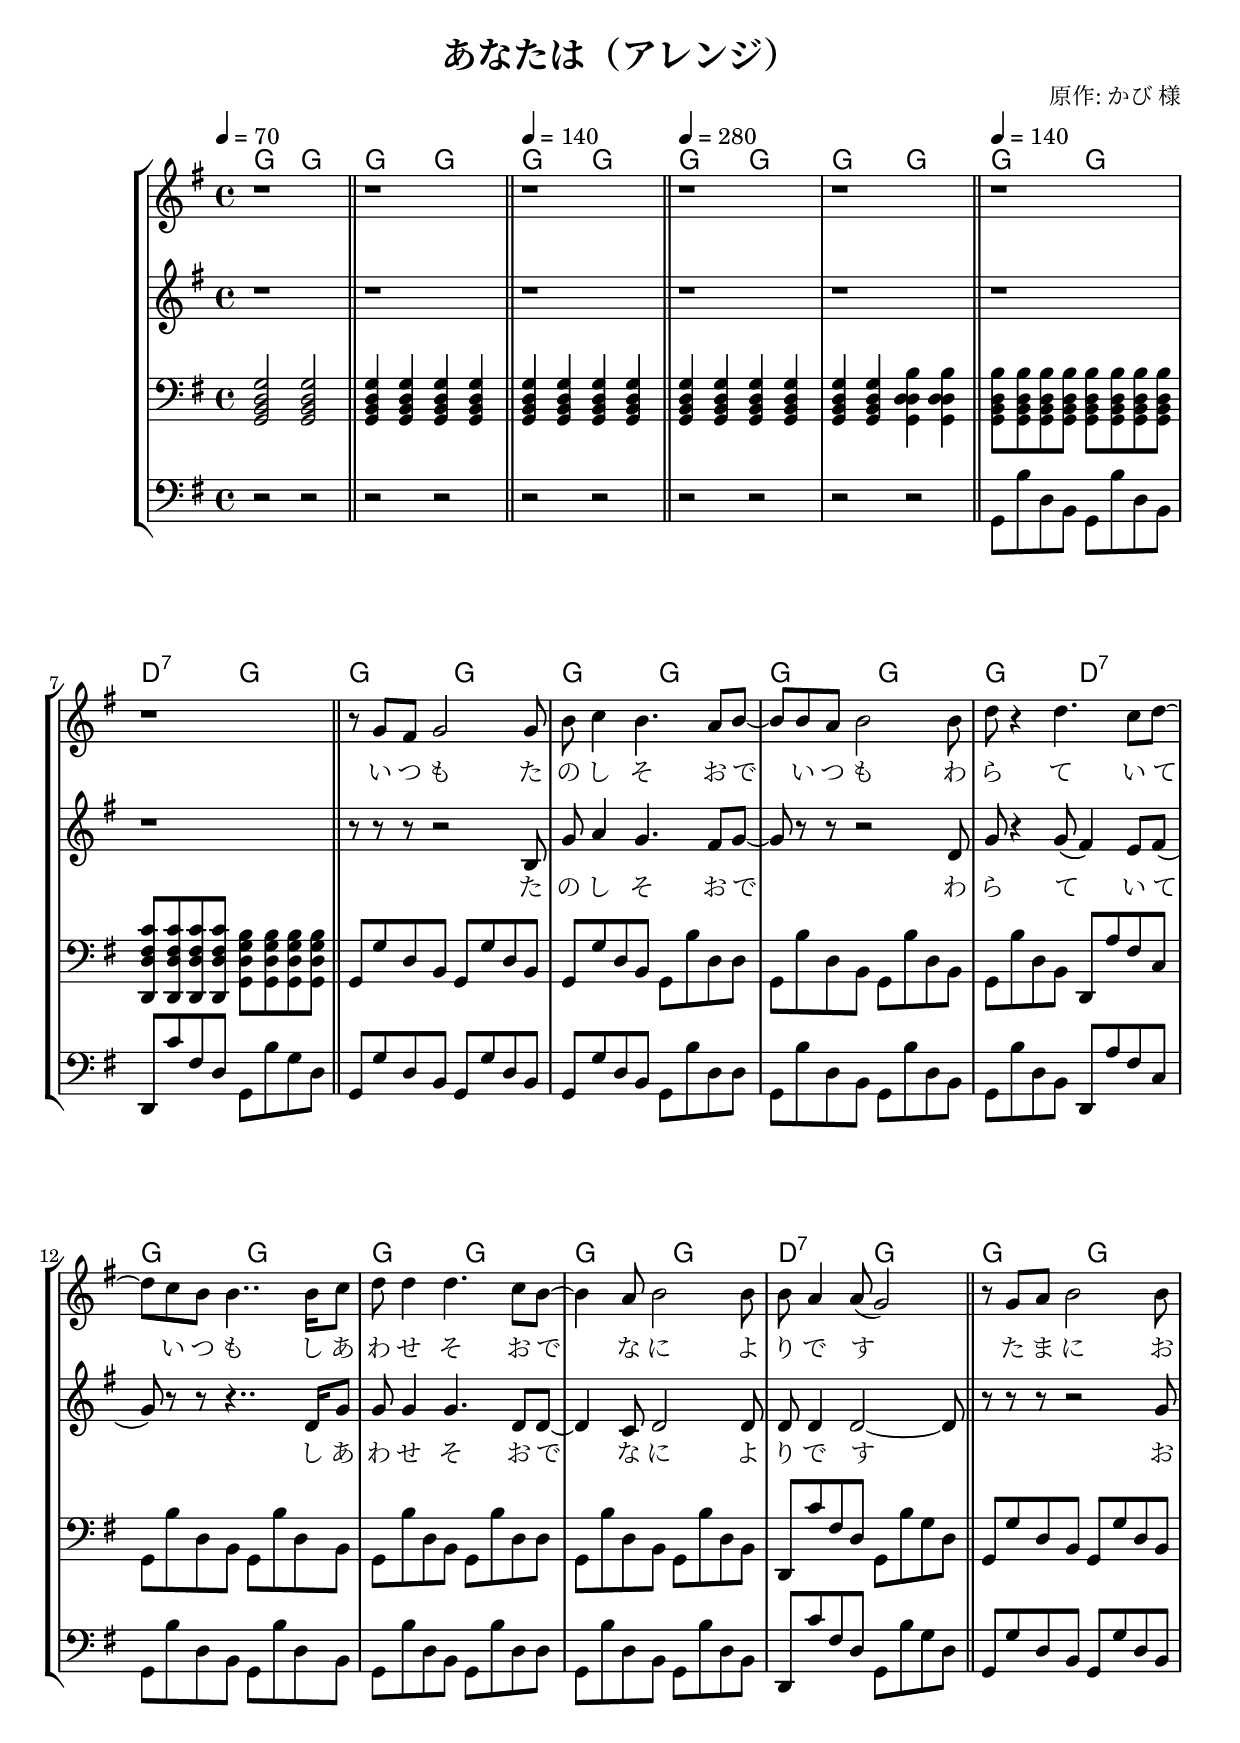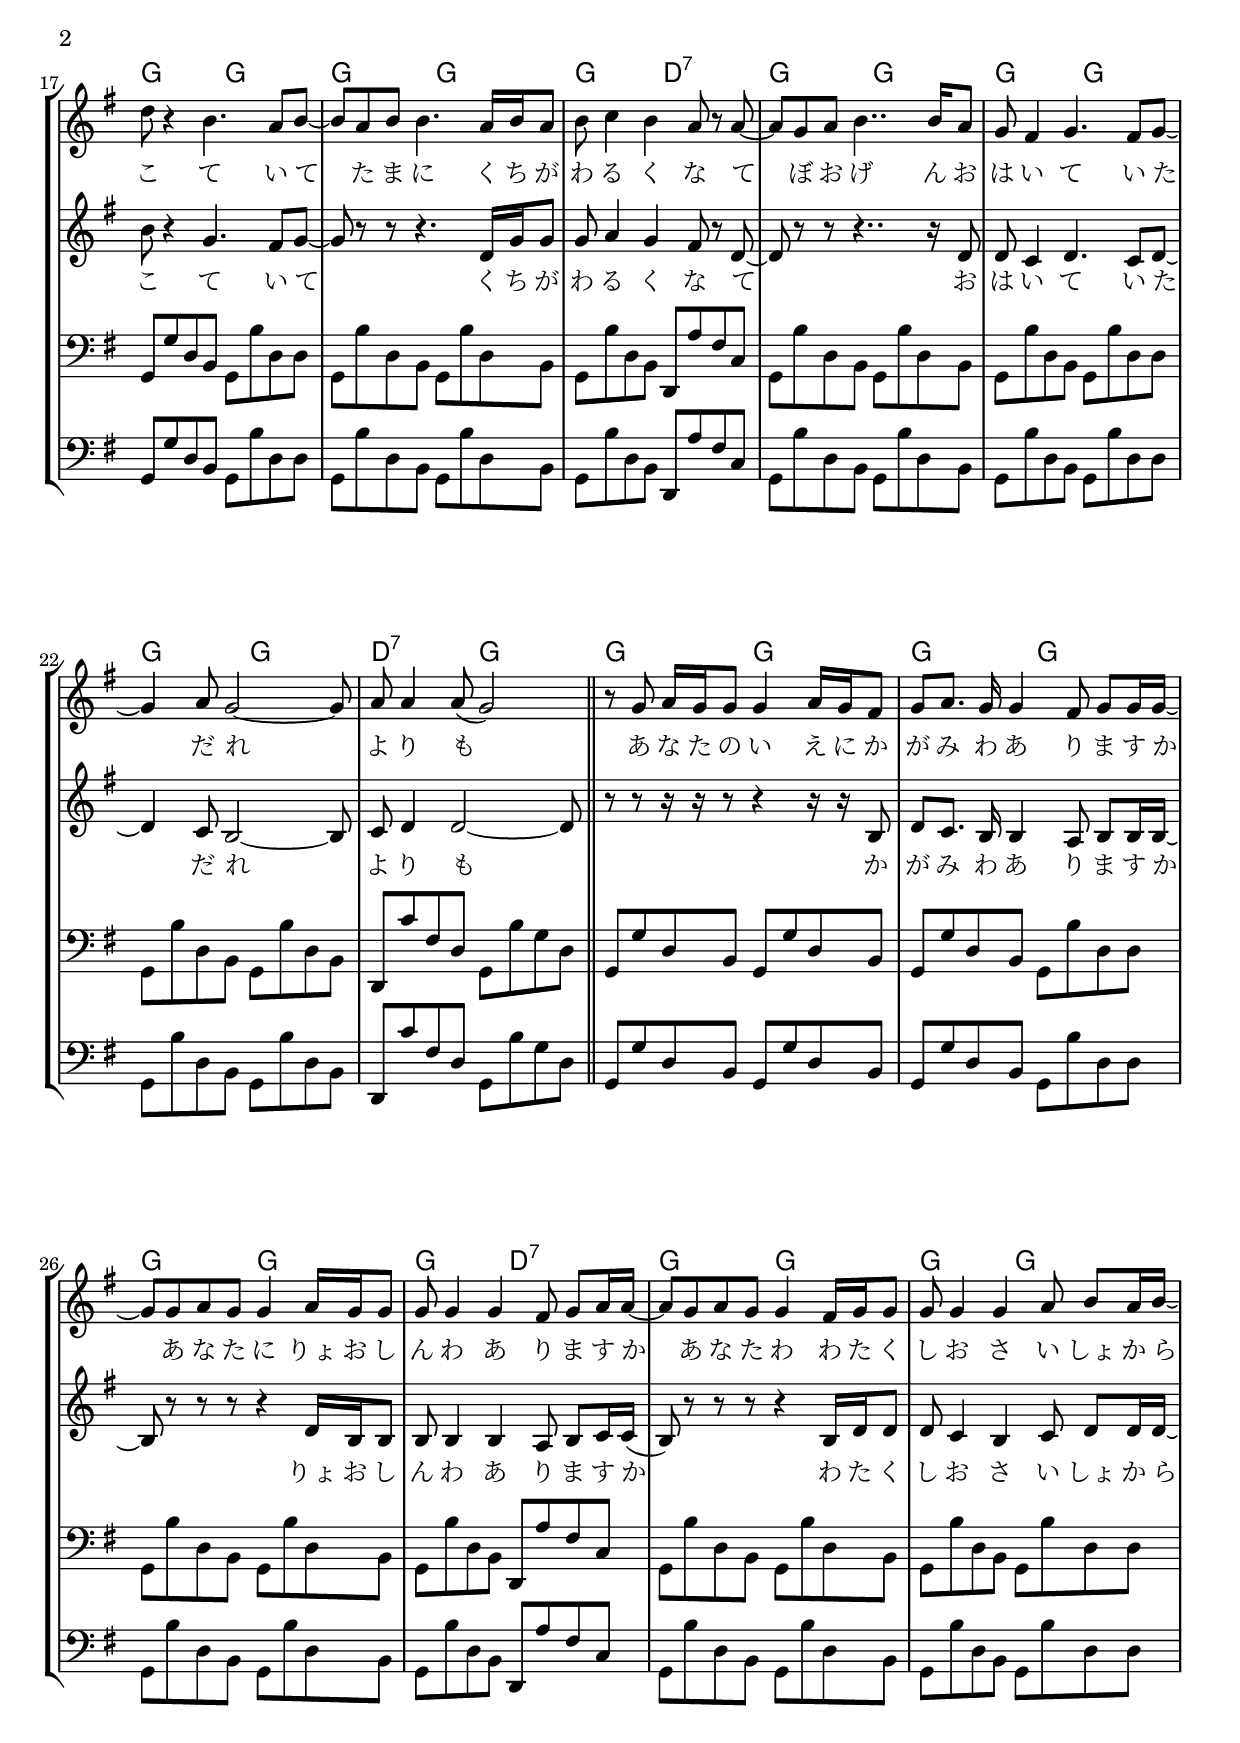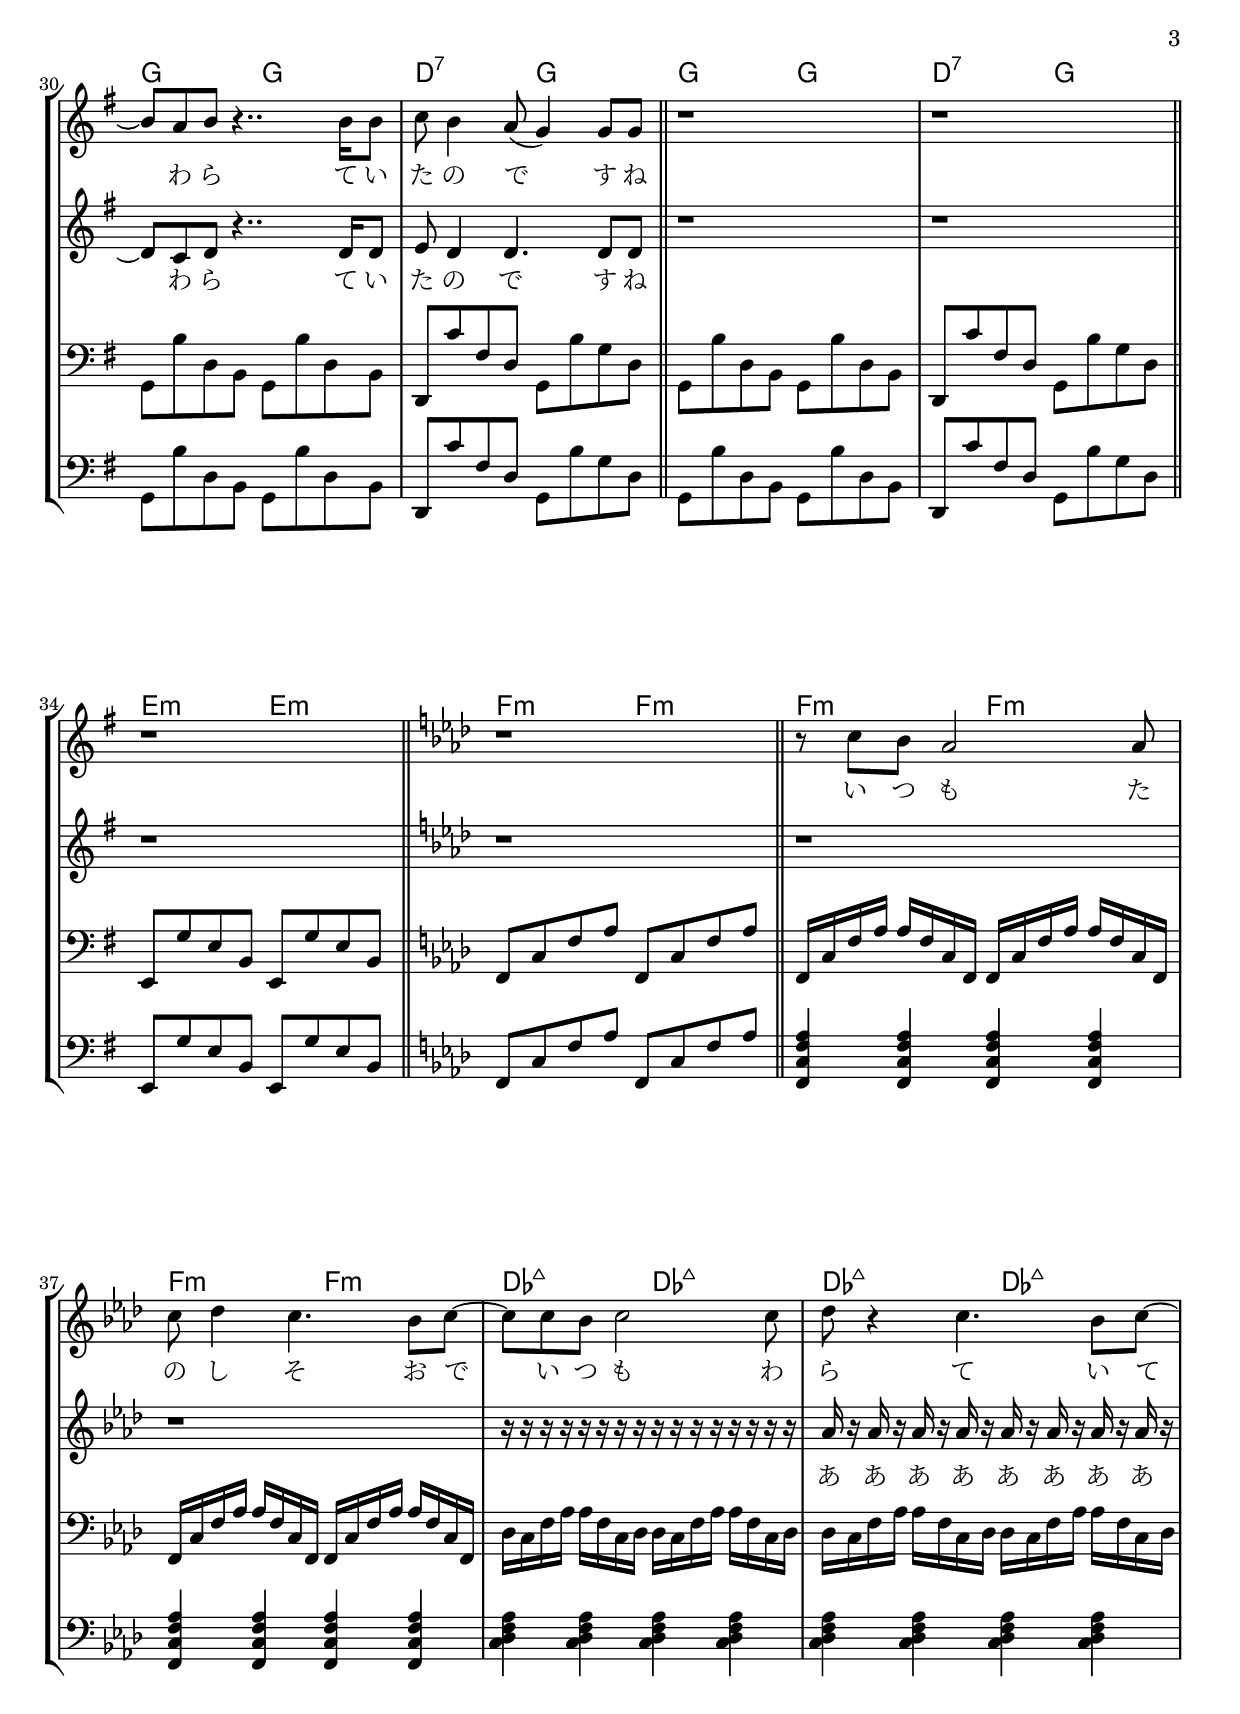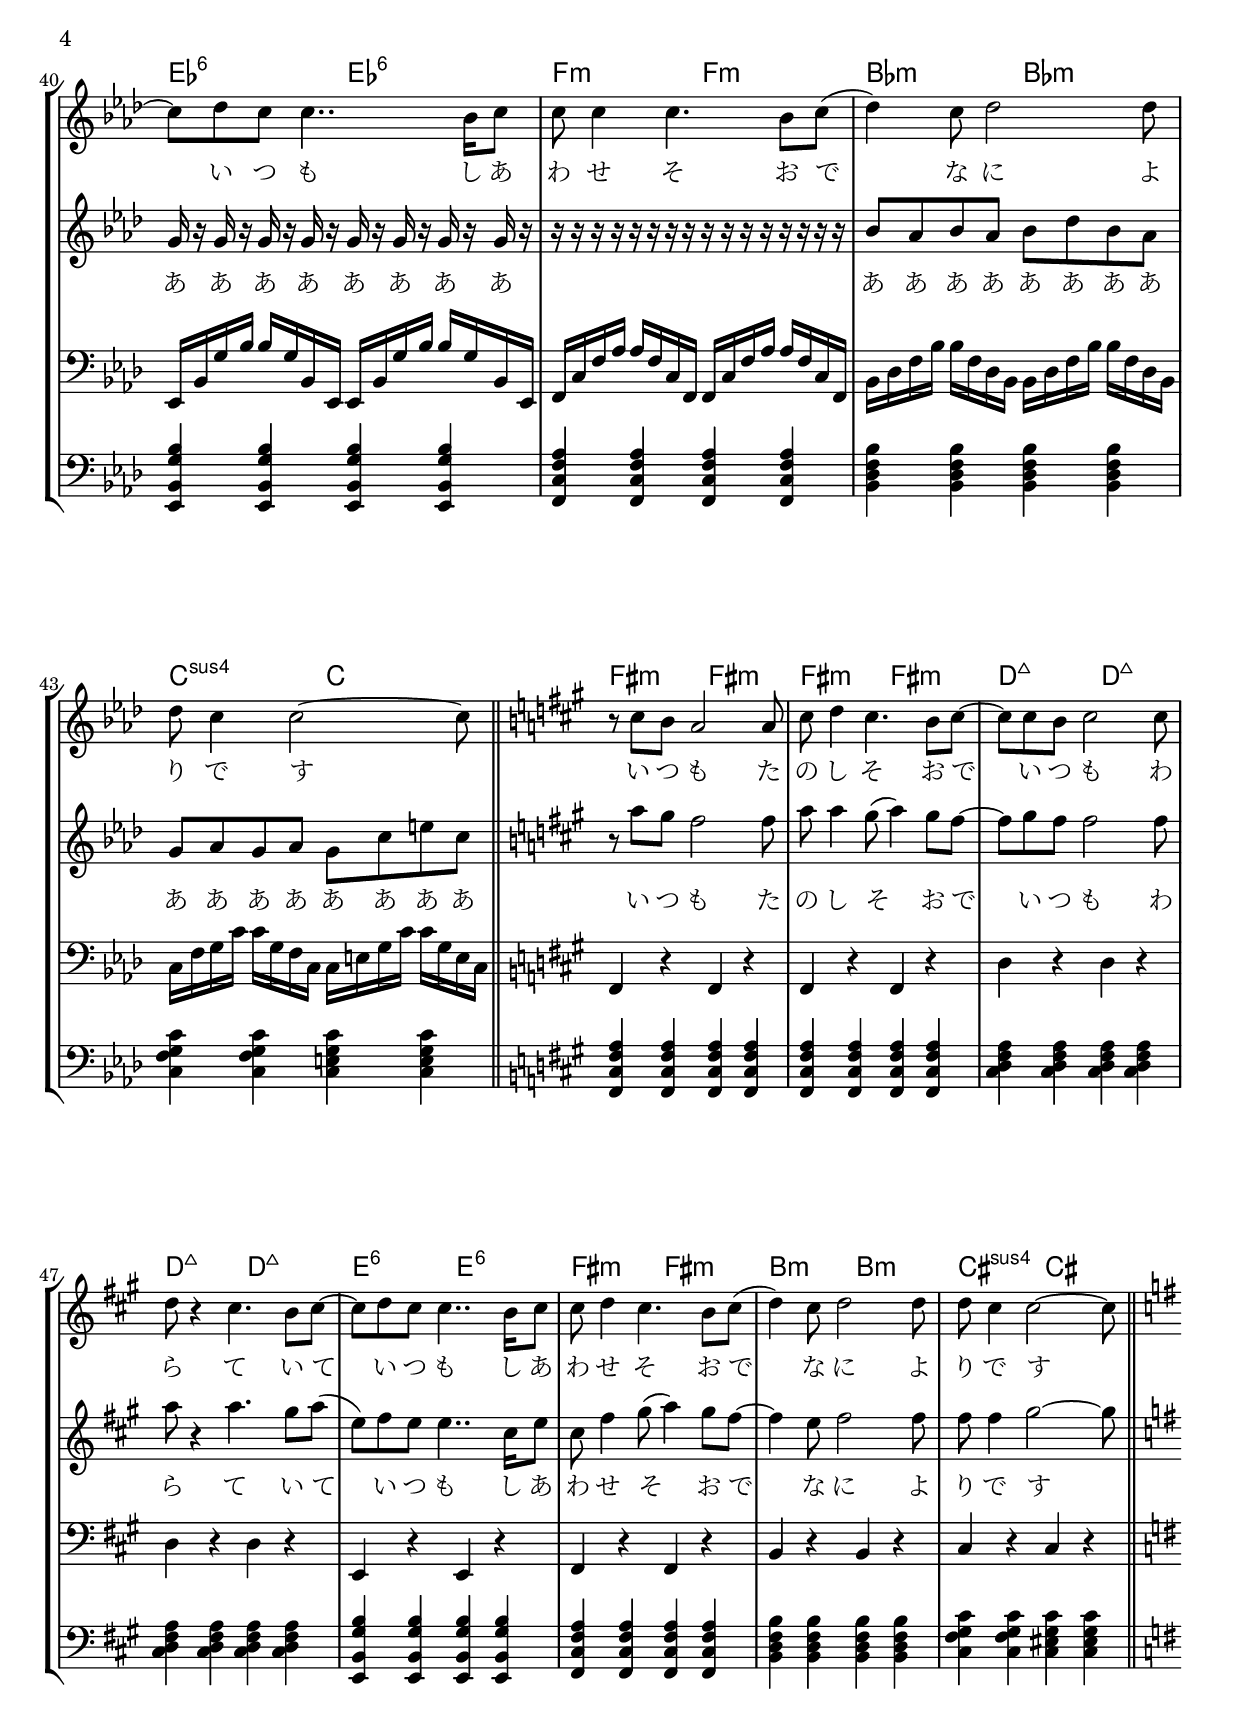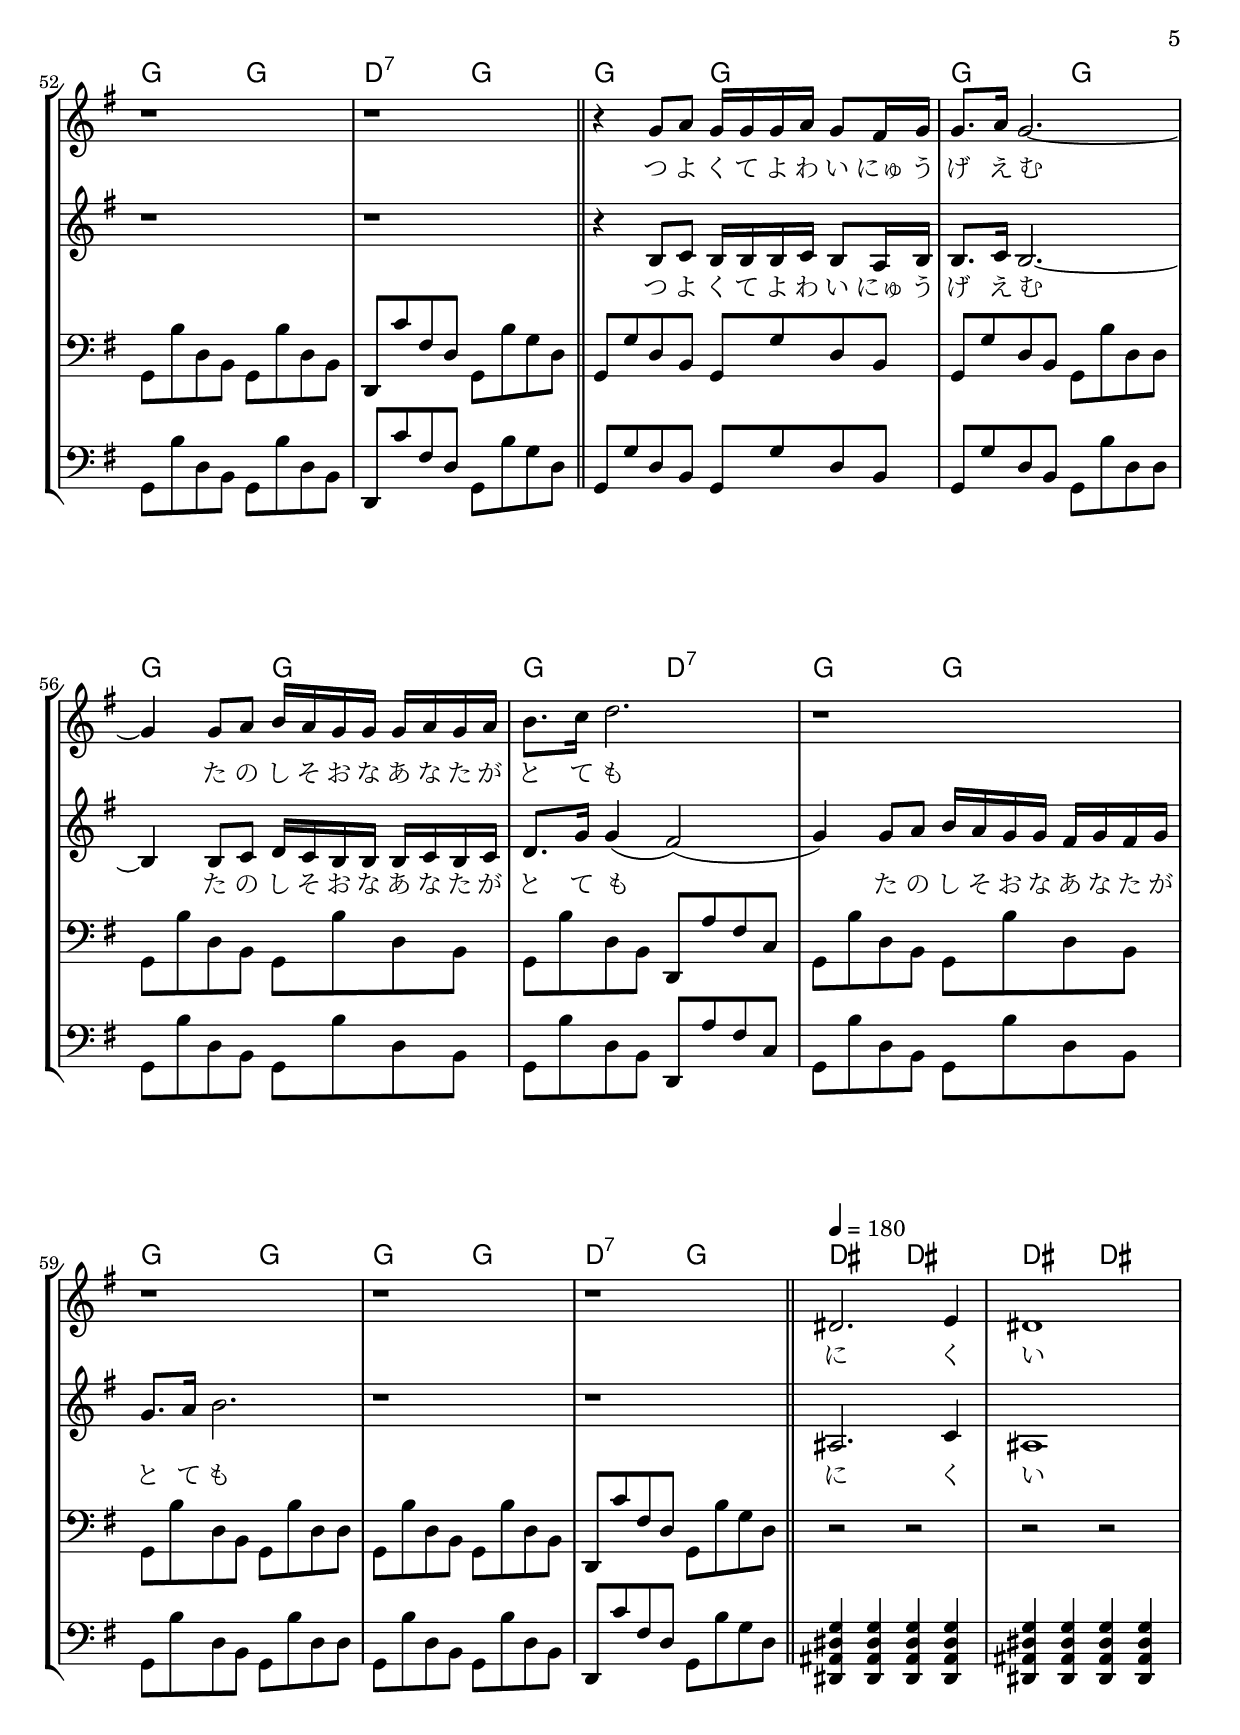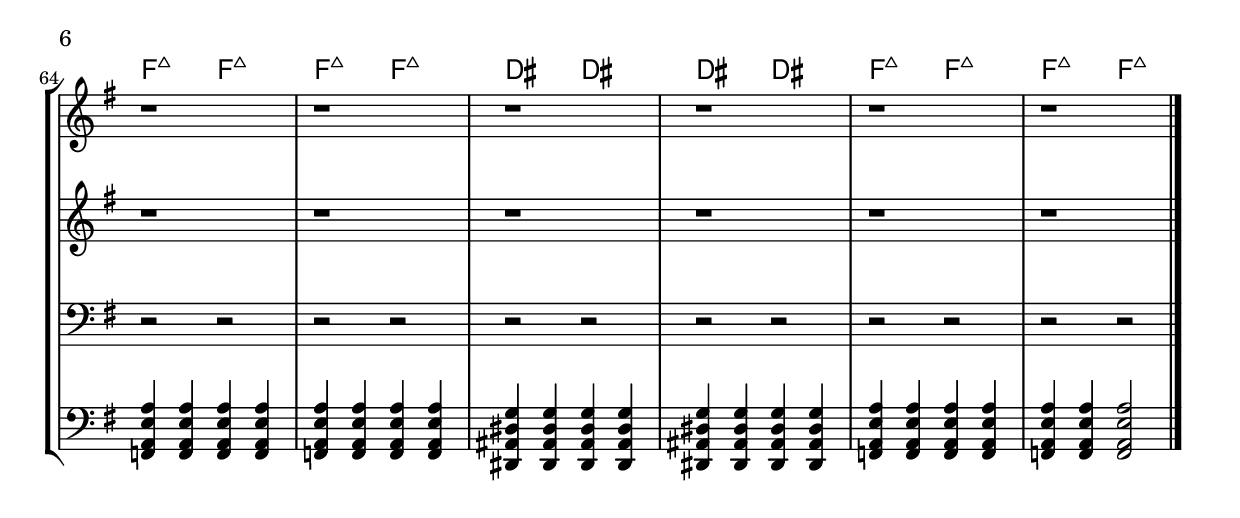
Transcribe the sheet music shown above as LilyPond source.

\version "2.12.1"

\header {
	title = \markup {あなたは（アレンジ）}
	composer = \markup \center-column {"原作: かび 様"}
}

harmony = \chordmode {
	g2 g 

	g g 

	g g 

	g g g g 

	g g d:7 g 

	g g g g g g g d:7 g g g g g g d:7 g 

	g g g g g g g d:7 g g g g g g d:7 g 

	g g g g g g g d:7 g g g g g g d:7 g 

	g g d:7 g 

	e:m e:m 

	f:m f:m 

	f:m f:m f:m f:m des:maj7 des:maj7 des:maj7 des:maj7 es:6 es:6 f:m f:m bes:m bes:m c:sus4 c 

	fis:m fis:m fis:m fis:m d:maj7 d:maj7 d:maj7 d:maj7 e:6 e:6 fis:m fis:m b:m b:m cis:sus4 cis 

	g g d:7 g 

	g g g g g g g d:7 g g g g g g d:7 g 

	dis dis dis dis f:maj7 f:maj7 f:maj7 f:maj7 dis dis dis dis f:maj7 f:maj7 f:maj7 f:maj7 
}

melody = {
	\key g \major
	\tempo 4 = 70
	r1   
	r1   
	\tempo 4 = 140
	r1   
	\tempo 4 = 280
	r1 | r1   
	\tempo 4 = 140
	r1 | r1   
	\set Staff.midiInstrument = #"mmi0.42"
	r8 g'8  fis'8  g'2  g'8 
	b'8  c''4  b'4.  a'8  b'8~ 
	b'8  b'8  a'8  b'2  b'8 
	d''8  r4  d''4.  c''8  d''8~ 
	d''8  c''8  b'8  b'4..  b'16  c''8 
	d''8  d''4  d''4.  c''8  b'8~ 
	b'4  a'8  b'2  b'8 
	b'8  a'4  a'8  (g'2)
	\set Staff.midiInstrument = #"mmi0.42"
	r8 g'8  a'8  b'2  b'8 
	d''8  r4  b'4.  a'8  b'8~ 
	b'8  a'8  b'8  b'4.  a'16  b'16  a'8 
	b'8  c''4  b'4  a'8  r8  a'8~ 
	a'8  g'8  a'8  b'4..  b'16  a'8 
	g'8  fis'4  g'4.  fis'8  g'8~ 
	g'4  a'8  g'2~g'8 
	a'8  a'4  a'8  (g'2)
	\set Staff.midiInstrument = #"mmi0.42"
	r8 g'8  a'16  g'16  g'8  g'4  a'16  g'16  fis'8 
	g'8  a'8.  g'16  g'4  fis'8  g'8  g'16  g'16~ 
	g'8  g'8  a'8  g'8  g'4  a'16  g'16  g'8 
	g'8  g'4  g'4  fis'8  g'8  a'16  a'16~ 
	a'8  g'8  a'8  g'8  g'4  fis'16  g'16  g'8 
	g'8  g'4  g'4  a'8  b'8  a'16  b'16~ 
	b'8  a'8  b'8  r4..  b'16  b'8 
	c''8  b'4  a'8  (g'4)  g'8  g'8
	r1 | r1   
	r1   
	\key as \major
	r1   
	\set Staff.midiInstrument = #"Violin"
	r8 c''8  bes'8  as'2  as'8 
	c''8  des''4  c''4.  bes'8  c''8~ 
	c''8  c''8  bes'8  c''2  c''8 
	des''8  r4  c''4.  bes'8  c''8~ 
	c''8  des''8  c''8  c''4..  bes'16  c''8 
	c''8  c''4  c''4.  bes'8  c''8 
	(des''4)  c''8  des''2  des''8 
	des''8  c''4  c''2~c''8
	\set Staff.midiInstrument = #"Soprano Sax"
		\key a \major
r8 cis''8  b'8  a'2  a'8 
	cis''8  d''4  cis''4.  b'8  cis''8~ 
	cis''8  cis''8  b'8  cis''2  cis''8 
	d''8  r4  cis''4.  b'8  cis''8~ 
	cis''8  d''8  cis''8  cis''4..  b'16  cis''8 
	cis''8  d''4  cis''4.  b'8  cis''8 
	(d''4)  cis''8  d''2  d''8 
	d''8  cis''4  cis''2~cis''8
	\key g \major
	r1 | r1   
	\set Staff.midiInstrument = #"mmi0.42"
	r4 g'8  a'8  g'16  g'16  g'16  a'16  g'8  fis'16  g'16 
	g'8.  a'16  g'2.~ 
	g'4  g'8  a'8  b'16  a'16  g'16  g'16  g'16  a'16  g'16  a'16 
	b'8.  c''16  d''2.
	r1 r1 r1 r1 	\set Staff.midiInstrument = #"fss0.6"
		\tempo 4 = 180
dis'2.  e'4 
	dis'1
	r1 r1 r1 r1 r1 r1 	\bar "|."
}

words = \lyricmode {
	
	
	
	
	
	い  つ  も  た  の  し  そ  お  で  い  つ  も  わ  ら  て  い  て  い  つ  も  し  あ  わ  せ  そ  お  で  な  に  よ  り  で  す  
	た  ま  に  お  こ  て  い  て  た  ま  に  く  ち  が  わ  る  く  な  て  ぼ  お  げ  ん  お  は  い  て  い  た  だ  れ  よ  り  も  
	あ  な  た  の  い  え  に  か  が  み  わ  あ  り  ま  す  か  あ  な  た  に  りょ  お  し  ん  わ  あ  り  ま  す  か  あ  な  た  わ  わ  た  く  し  お  さ  い  しょ  か  ら  わ  ら  て  い  た  の  で  す  ね  
	
	
	
	い  つ  も  た  の  し  そ  お  で  い  つ  も  わ  ら  て  い  て  い  つ  も  し  あ  わ  せ  そ  お  で  な  に  よ  り  で  す  
	い  つ  も  た  の  し  そ  お  で  い  つ  も  わ  ら  て  い  て  い  つ  も  し  あ  わ  せ  そ  お  で  な  に  よ  り  で  す  
	
	つ  よ  く  て  よ  わ  い  にゅ  う  げ  え  む  た  の  し  そ  お  な  あ  な  た  が  と  て  も  
	に  く  い  
}

secondmelody = {
	\key g \major
	\tempo 4 = 70
	r1   
	r1   
	\tempo 4 = 140
	r1   
	\tempo 4 = 280
	r1 | r1   
	\tempo 4 = 140
	r1 | r1   
	\set Staff.midiInstrument = #"mmi0.42"
	r8 r8  r8  r2  b8 
	g'8  a'4  g'4.  fis'8  g'8~ 
	g'8  r8  r8  r2  d'8 
	g'8  r4  g'8  (fis'4)  e'8  fis'8 
	(g'8)  r8  r8  r4..  d'16  g'8 
	g'8  g'4  g'4.  d'8  d'8~ 
	d'4  c'8  d'2  d'8 
	d'8  d'4  d'2~d'8
	\set Staff.midiInstrument = #"mmi0.42"
	r8 r8  r8  r2  g'8 
	b'8  r4  g'4.  fis'8  g'8~ 
	g'8  r8  r8  r4.  d'16  g'16  g'8 
	g'8  a'4  g'4  fis'8  r8  d'8~ 
	d'8  r8  r8  r4..  r16  d'8 
	d'8  c'4  d'4.  c'8  d'8~ 
	d'4  c'8  b2~b8 
	c'8  d'4  d'2~d'8
	\set Staff.midiInstrument = #"mmi0.42"
	r8 r8  r16  r16  r8  r4  r16  r16  b8 
	d'8  c'8.  b16  b4  a8  b8  b16  b16~ 
	b8  r8  r8  r8  r4  d'16  b16  b8 
	b8  b4  b4  a8  b8  c'16  c'16 
	(b8)  r8  r8  r8  r4  b16  d'16  d'8 
	d'8  c'4  b4  c'8  d'8  d'16  d'16~ 
	d'8  c'8  d'8  r4..  d'16  d'8 
	e'8  d'4  d'4.  d'8  d'8
	r1 | r1   
	r1   
	\key as \major
	r1   
	\set Staff.midiInstrument = #"Electric Grand"
	r1 
	r1 
	r16  r16  r16  r16  r16  r16  r16  r16  r16  r16  r16  r16  r16  r16  r16  r16 
	as'16  r16  as'16  r16  as'16  r16  as'16  r16  as'16  r16  as'16  r16  as'16  r16  as'16  r16 
	g'16  r16  g'16  r16  g'16  r16  g'16  r16  g'16  r16  g'16  r16  g'16  r16  g'16  r16 
	r16  r16  r16  r16  r16  r16  r16  r16  r16  r16  r16  r16  r16  r16  r16  r16 
	bes'8  as'8  bes'8  as'8  bes'8  des''8  bes'8  as'8 
	g'8  as'8  g'8  as'8  g'8  c''8  e''8  c''8
	\set Staff.midiInstrument = #"Trumpet"
		\key a \major
r8 a''8  gis''8  fis''2  fis''8 
	a''8  a''4  gis''8  (a''4)  gis''8  fis''8~ 
	fis''8  gis''8  fis''8  fis''2  fis''8 
	a''8  r4  a''4.  gis''8  a''8 
	(e''8)  fis''8  e''8  e''4..  cis''16  e''8 
	cis''8  fis''4  gis''8  (a''4)  gis''8  fis''8~ 
	fis''4  e''8  fis''2  fis''8 
	fis''8  fis''4  gis''2~gis''8
	\key g \major
	r1 | r1   
	\set Staff.midiInstrument = #"mmi0.42"
	r4 b8  c'8  b16  b16  b16  c'16  b8  a16  b16 
	b8.  c'16  b2.~ 
	b4  b8  c'8  d'16  c'16  b16  b16  b16  c'16  b16  c'16 
	d'8.  g'16  g'4  (fis'2) 
	(g'4)  g'8  a'8  b'16  a'16  g'16  g'16  fis'16  g'16  fis'16  g'16 
	g'8.  a'16  b'2.
	r1 r1 	\set Staff.midiInstrument = #"fss0.6"
		\tempo 4 = 180
ais2.  c'4 
	ais1
	r1 r1 r1 r1 r1 r1 	\bar "|."
}

secondwords = \lyricmode {
	
	
	
	
	
	た  の  し  そ  お  で  わ  ら  て  い  て  し  あ  わ  せ  そ  お  で  な  に  よ  り  で  す  
	お  こ  て  い  て  く  ち  が  わ  る  く  な  て  お  は  い  て  い  た  だ  れ  よ  り  も  
	か  が  み  わ  あ  り  ま  す  か  りょ  お  し  ん  わ  あ  り  ま  す  か  わ  た  く  し  お  さ  い  しょ  か  ら  わ  ら  て  い  た  の  で  す  ね  
	
	
	
	あ  あ  あ  あ  あ  あ  あ  あ  あ  あ  あ  あ  あ  あ  あ  あ  あ  あ  あ  あ  あ  あ  あ  あ  あ  あ  あ  あ  あ  あ  あ  あ  
	い  つ  も  た  の  し  そ  お  で  い  つ  も  わ  ら  て  い  て  い  つ  も  し  あ  わ  せ  そ  お  で  な  に  よ  り  で  す  
	
	つ  よ  く  て  よ  わ  い  にゅ  う  げ  え  む  た  の  し  そ  お  な  あ  な  た  が  と  て  も  た  の  し  そ  お  な  あ  な  た  が  と  て  も  
	に  く  い  
}

tempochange = {
	\tempo 4 = 70
	r1 \bar "||"
	\tempo 4 = 70
	r1 \bar "||"
	\tempo 4 = 140
	r1 \bar "||"
	\tempo 4 = 280
	r1 | r1 \bar "||"
	\tempo 4 = 140
	r1 | r1 \bar "||"
	\tempo 4 = 140
	r1 | r1 | r1 | r1 | r1 | r1 | r1 | r1 \bar "||"
	\tempo 4 = 140
	r1 | r1 | r1 | r1 | r1 | r1 | r1 | r1 \bar "||"
	\tempo 4 = 140
	r1 | r1 | r1 | r1 | r1 | r1 | r1 | r1 \bar "||"
	\tempo 4 = 140
	r1 | r1 \bar "||"
	\tempo 4 = 140
	r1 \bar "||"
	\tempo 4 = 140
	r1 \bar "||"
	\tempo 4 = 140
	r1 | r1 | r1 | r1 | r1 | r1 | r1 | r1 \bar "||"
	\tempo 4 = 140
	r1 | r1 | r1 | r1 | r1 | r1 | r1 | r1 \bar "||"
	\tempo 4 = 140
	r1 | r1 \bar "||"
	\tempo 4 = 140
	r1 | r1 | r1 | r1 | r1 | r1 | r1 | r1 \bar "||"
	\tempo 4 = 180
	r1 | r1 | r1 | r1 | r1 | r1 | r1 | r1 \bar "|."
}

mainacc = {
	\clef bass
	\set Staff.midiInstrument = #"Bright Acoustic"
	\key g \major
	\tempo 4 = 70
	<g, b, d g>2
	<g, b, d g>2
	\bar "||"

	\set Staff.midiInstrument = #"Bright Acoustic"
	<g, b, d g>4 <g, b, d g>4
	<g, b, d g>4 <g, b, d g>4
	\bar "||"

	\set Staff.midiInstrument = #"Bright Acoustic"
	\tempo 4 = 140
	<g, b, d g>4 <g, b, d g>4
	<g, b, d g>4 <g, b, d g>4
	\bar "||"

	\set Staff.midiInstrument = #"Bright Acoustic"
	\tempo 4 = 280
	<g, b, d g>4 <g, b, d g>4
	<g, b, d g>4 <g, b, d g>4
	<g, b, d g>4 <g, b, d g>4
	<g, d d b>4 <g, d d b>4
	\bar "||"

	\set Staff.midiInstrument = #"Bright Acoustic"
	\tempo 4 = 140
	<g, b, d b>8 <g, b, d b>8 <g, b, d b>8 <g, b, d b>8
	<g, b, d b>8 <g, b, d b>8 <g, b, d b>8 <g, b, d b>8
	<d, d fis c'>8 <d, d fis c'>8 <d, d fis c'>8 <d, d fis c'>8
	<g, d g b>8 <g, d g b>8 <g, d g b>8 <g, d g b>8
	\bar "||"

	\set Staff.midiInstrument = #"Bright Acoustic"
	g,8 g d b,
	g,8 g d b,
	g,8 g d b,
	g,8 b d d
	g,8 b d b,
	g,8 b d b,
	g,8 b d b,
	d,8 a fis c
	g,8 b d b,
	g,8 b d b,
	g,8 b d b,
	g,8 b d d
	g,8 b d b,
	g,8 b d b,
	d,8 c' fis d
	g,8 b g d
	\bar "||"

	\set Staff.midiInstrument = #"Bright Acoustic"
	g,8 g d b,
	g,8 g d b,
	g,8 g d b,
	g,8 b d d
	g,8 b d b,
	g,8 b d b,
	g,8 b d b,
	d,8 a fis c
	g,8 b d b,
	g,8 b d b,
	g,8 b d b,
	g,8 b d d
	g,8 b d b,
	g,8 b d b,
	d,8 c' fis d
	g,8 b g d
	\bar "||"

	\set Staff.midiInstrument = #"Bright Acoustic"
	g,8 g d b,
	g,8 g d b,
	g,8 g d b,
	g,8 b d d
	g,8 b d b,
	g,8 b d b,
	g,8 b d b,
	d,8 a fis c
	g,8 b d b,
	g,8 b d b,
	g,8 b d b,
	g,8 b d d
	g,8 b d b,
	g,8 b d b,
	d,8 c' fis d
	g,8 b g d
	\bar "||"

	\set Staff.midiInstrument = #"Bright Acoustic"
	g,8 b d b,
	g,8 b d b,
	d,8 c' fis d
	g,8 b g d
	\bar "||"

	\set Staff.midiInstrument = #"Bright Acoustic"
	e,8 g e b,
	e,8 g e b,
	\bar "||"

	\set Staff.midiInstrument = #"Bright Acoustic"
	\key as \major
	f,8 c8 f8 as8
	f,8 c8 f8 as8
	\bar "||"

	\set Staff.midiInstrument = #"Bright Acoustic"
	f,16 c f as as f c f,
	f,16 c f as as f c f,
	f,16 c f as as f c f,
	f,16 c f as as f c f,
	des16 c f as as f c des
	des16 c f as as f c des
	des16 c f as as f c des
	des16 c f as as f c des
	es,16 bes, g bes bes g bes, es,
	es,16 bes, g bes bes g bes, es,
	f,16 c f as as f c f,
	f,16 c f as as f c f,
	bes,16 des f bes bes f des bes,
	bes,16 des f bes bes f des bes,
	c16 f g c' c' g f c
	c16 e g c' c' g e c
	\bar "||"

	\set Staff.midiInstrument = #"Pizzicato Strings"
	\key a \major
	fis,4 r4
	fis,4 r4
	fis,4 r4
	fis,4 r4
	d4 r4
	d4 r4
	d4 r4
	d4 r4
	e,4 r4
	e,4 r4
	fis,4 r4
	fis,4 r4
	b,4 r4
	b,4 r4
	cis4 r4
	cis4 r4
	\bar "||"

	\set Staff.midiInstrument = #"Bright Acoustic"
	\key g \major
	g,8 b d b,
	g,8 b d b,
	d,8 c' fis d
	g,8 b g d
	\bar "||"

	\set Staff.midiInstrument = #"Bright Acoustic"
	g,8 g d b,
	g,8 g d b,
	g,8 g d b,
	g,8 b d d
	g,8 b d b,
	g,8 b d b,
	g,8 b d b,
	d,8 a fis c
	g,8 b d b,
	g,8 b d b,
	g,8 b d b,
	g,8 b d d
	g,8 b d b,
	g,8 b d b,
	d,8 c' fis d
	g,8 b g d
	\bar "||"

	\set Staff.midiInstrument = #"Acoustic grand"
	\tempo 4 = 180
	r2
	r2
	r2
	r2
	r2
	r2
	r2
	r2
	r2
	r2
	r2
	r2
	r2
	r2
	r2
	r2
	\bar "|."
}

subacc = {
	\clef bass
	\set Staff.midiInstrument = #"Acoustic grand"
	\key g \major
	\tempo 4 = 70
	r2
	r2
	\bar "||"

	\set Staff.midiInstrument = #"Acoustic grand"
	r2
	r2
	\bar "||"

	\set Staff.midiInstrument = #"Acoustic grand"
	\tempo 4 = 140
	r2
	r2
	\bar "||"

	\set Staff.midiInstrument = #"Acoustic grand"
	\tempo 4 = 280
	r2
	r2
	r2
	r2
	\bar "||"

	\set Staff.midiInstrument = #"Pad 2 (warm)"
	\tempo 4 = 140
	g,8 b d b,
	g,8 b d b,
	d,8 c' fis d
	g,8 b g d
	\bar "||"

	\set Staff.midiInstrument = #"Pad 2 (warm)"
	g,8 g d b,
	g,8 g d b,
	g,8 g d b,
	g,8 b d d
	g,8 b d b,
	g,8 b d b,
	g,8 b d b,
	d,8 a fis c
	g,8 b d b,
	g,8 b d b,
	g,8 b d b,
	g,8 b d d
	g,8 b d b,
	g,8 b d b,
	d,8 c' fis d
	g,8 b g d
	\bar "||"

	\set Staff.midiInstrument = #"Pad 2 (warm)"
	g,8 g d b,
	g,8 g d b,
	g,8 g d b,
	g,8 b d d
	g,8 b d b,
	g,8 b d b,
	g,8 b d b,
	d,8 a fis c
	g,8 b d b,
	g,8 b d b,
	g,8 b d b,
	g,8 b d d
	g,8 b d b,
	g,8 b d b,
	d,8 c' fis d
	g,8 b g d
	\bar "||"

	\set Staff.midiInstrument = #"Pad 2 (warm)"
	g,8 g d b,
	g,8 g d b,
	g,8 g d b,
	g,8 b d d
	g,8 b d b,
	g,8 b d b,
	g,8 b d b,
	d,8 a fis c
	g,8 b d b,
	g,8 b d b,
	g,8 b d b,
	g,8 b d d
	g,8 b d b,
	g,8 b d b,
	d,8 c' fis d
	g,8 b g d
	\bar "||"

	\set Staff.midiInstrument = #"Pad 2 (warm)"
	g,8 b d b,
	g,8 b d b,
	d,8 c' fis d
	g,8 b g d
	\bar "||"

	\set Staff.midiInstrument = #"Pad 2 (warm)"
	e,8 g e b,
	e,8 g e b,
	\bar "||"

	\set Staff.midiInstrument = #"Pad 2 (warm)"
	\key as \major
	f,8 c8 f8 as8
	f,8 c8 f8 as8
	\bar "||"

	\set Staff.midiInstrument = #"Pad 2 (warm)"
	<f, c f as>4 <f, c f as>4
	<f, c f as>4 <f, c f as>4
	<f, c f as>4 <f, c f as>4
	<f, c f as>4 <f, c f as>4
	<des c f as>4 <des c f as>4
	<des c f as>4 <des c f as>4
	<des c f as>4 <des c f as>4
	<des c f as>4 <des c f as>4
	<es, bes, g bes>4 <es, bes, g bes>4
	<es, bes, g bes>4 <es, bes, g bes>4
	<f, c f as>4 <f, c f as>4
	<f, c f as>4 <f, c f as>4
	<bes, des f bes>4 <bes, des f bes>4
	<bes, des f bes>4 <bes, des f bes>4
	<c f g c'>4 <c f g c'>4
	<c e g c'>4 <c e g c'>4
	\bar "||"

	\set Staff.midiInstrument = #"Pad 2 (warm)"
	\key a \major
	<fis, cis fis a>4 <fis, cis fis a>4
	<fis, cis fis a>4 <fis, cis fis a>4
	<fis, cis fis a>4 <fis, cis fis a>4
	<fis, cis fis a>4 <fis, cis fis a>4
	<d cis fis a>4 <d cis fis a>4
	<d cis fis a>4 <d cis fis a>4
	<d cis fis a>4 <d cis fis a>4
	<d cis fis a>4 <d cis fis a>4
	<e, b, gis b>4 <e, b, gis b>4
	<e, b, gis b>4 <e, b, gis b>4
	<fis, cis fis a>4 <fis, cis fis a>4
	<fis, cis fis a>4 <fis, cis fis a>4
	<b, d fis b>4 <b, d fis b>4
	<b, d fis b>4 <b, d fis b>4
	<cis fis gis cis'>4 <cis fis gis cis'>4
	<cis eis gis cis'>4 <cis eis gis cis'>4
	\bar "||"

	\set Staff.midiInstrument = #"Choir Aahs"
	\key g \major
	g,8 b d b,
	g,8 b d b,
	d,8 c' fis d
	g,8 b g d
	\bar "||"

	\set Staff.midiInstrument = #"Choir Aahs"
	g,8 g d b,
	g,8 g d b,
	g,8 g d b,
	g,8 b d d
	g,8 b d b,
	g,8 b d b,
	g,8 b d b,
	d,8 a fis c
	g,8 b d b,
	g,8 b d b,
	g,8 b d b,
	g,8 b d d
	g,8 b d b,
	g,8 b d b,
	d,8 c' fis d
	g,8 b g d
	\bar "||"

	\set Staff.midiInstrument = #"Electric Piano2"
	\tempo 4 = 180
	<dis, ais, dis g>4 <dis, ais, dis g>4
	<dis, ais, dis g>4 <dis, ais, dis g>4
	<dis, ais, dis g>4 <dis, ais, dis g>4
	<dis, ais, dis g>4 <dis, ais, dis g>4
	<f, a, e a>4 <f, a, e a>4
	<f, a, e a>4 <f, a, e a>4
	<f, a, e a>4 <f, a, e a>4
	<f, a, e a>4 <f, a, e a>4
	<dis, ais, dis g>4 <dis, ais, dis g>4
	<dis, ais, dis g>4 <dis, ais, dis g>4
	<dis, ais, dis g>4 <dis, ais, dis g>4
	<dis, ais, dis g>4 <dis, ais, dis g>4
	<f, a, e a>4 <f, a, e a>4
	<f, a, e a>4 <f, a, e a>4
	<f, a, e a>4 <f, a, e a>4
	<f, a, e a>2
	\bar "|."
}

percA = {
	\drummode {
	r1 \bar "||"
	r1 \bar "||"
	r1 \bar "||"
	\times 16/12{ hh8. hh8. hh8. hh8. } |\times 16/12{ r8. hh4 hh8 hh8. } \bar "||"
	r8 cymr8 cymr8 cymr8 cymr8 cymr8 cymr8 cymr8  |cymr8 cymr8 cymr4 cymr8 cymr4.  \bar "||"
	r8 cymr8 cymr8 cymr8 cymr8 cymr8 cymr8 cymr8  |cymr8 cymr8 cymr8 cymr8 cymr8 cymr8 cymr8 cymr8  |cymr8 cymr8 cymr8 cymr8 cymr8 cymr8 cymr8 cymr8  |cymr8 cymr8 cymr8 cymr8 cymr8 cymr8 cymr8 cymr8  |r8 cymr8 cymr8 cymr8 cymr8 cymr8 cymr8 cymr8  |cymr8 cymr8 cymr8 cymr8 cymr8 cymr8 cymr8 cymr8  |cymr8 cymr8 cymr8 cymr8 cymr8 cymr8 cymr8 cymr8  |cymr8 cymr8 cymr4 cymr8 cymr4.  \bar "||"
	r2 r8 hho4.  |r2 r8 hho4.  |r2 r8 hho4.  |r2 r8 hho4.  |r2 r8 hho4.  |r2 r8 hho4.  |r2 r8 hho4.  |r2 r8 hho4.  \bar "||"
	r8 cymr8 cymr8 cymr8 cymr8 cymr8 cymr8 cymr8  |cymr8 cymr8 cymr8 cymr8 cymr8 cymr8 cymr8 cymr8  |cymr8 cymr8 cymr8 cymr8 cymr8 cymr8 cymr8 cymr8  |cymr8 cymr8 cymr8 cymr8 cymr8 cymr8 cymr8 cymr8  |r8 cymr8 cymr8 cymr8 cymr8 cymr8 cymr8 cymr8  |cymr8 cymr8 cymr8 cymr8 cymr8 cymr8 cymr8 cymr8  |cymr8 cymr8 cymr8 cymr8 cymr8 cymr8 cymr8 cymr8  |cymr8 cymr8 cymr4 cymr8 cymr4.  \bar "||"
	r8 cymr8 cymr8 cymr8 cymr8 cymr8 cymr8 cymr8  |cymr8 cymr8 cymr4 cymr8 cymr4.  \bar "||"
	r8 hh4 hh4 hh4 hh8  \bar "||"
	r2 hho2  \bar "||"
	hh8 hh8 hh8 hh8 hh8 hh8 hh8 hh8  |hh8 hh8 hh8 hh8 hh4 hh8 hh8  |hh8 hh8 hh8 hh8 hh8 hh8 hh8 hh8  |hh8 hh8 hh8 hh2 r8  |hh8 hh8 hh8 hh8 hh8 hh8 hh8 hh8  |hh8 hh8 hh8 hh8 hh4 hh8 hh8  |hh8 hh8 hh8 hh8 hh8 hh8 hh8 hh8  |r8 hh2. r8  \bar "||"
	hh8 hh8 hh8 hh8 hh8 hh8 hh8 hh8  |hh8 hh8 hh8 hh8 hh4 hh8 hh8  |hh8 hh8 hh8 hh8 hh8 hh8 hh8 hh8  |hh8 hh8 hh8 hh2 r8  |hh8 hh8 hh8 hh8 hh8 hh8 hh8 hh8  |hh8 hh8 hh8 hh8 hh4 hh8 hh8  |hh8 hh8 hh8 hh8 hh8 hh8 hh8 hh8  |r8 hh2. r8  \bar "||"
	r8 cymr8 cymr8 cymr8 cymr8 cymr8 cymr8 cymr8  |cymr8 cymr8 cymr4 cymr8 cymr4.  \bar "||"
	r8 cymr8 cymr8 cymr8 cymr8 cymr8 cymr8 cymr8  |cymr8 cymr8 cymr8 cymr8 cymr8 cymr8 cymr8 cymr8  |cymr8 cymr8 cymr8 cymr8 cymr8 cymr8 cymr8 cymr8  |cymr8 cymr8 cymr8 cymr8 cymr8 cymr8 cymr8 cymr8  |r8 cymr8 cymr8 cymr8 cymr8 cymr8 cymr8 cymr8  |cymr8 cymr8 cymr8 cymr8 cymr8 cymr8 cymr8 cymr8  |cymr8 cymr8 cymr8 cymr8 cymr8 cymr8 cymr8 cymr8  |cymr8 cymr8 cymr4 cymr8 cymr4.  \bar "||"
	r1 |r1 |r1 |r1 |r1 |r1 |r1 |r1 \bar "|."
	}
}

percB = {
	\drummode {
	r1 \bar "||"
	r1 \bar "||"
	r1 \bar "||"
	\times 16/12{ r8. sn4. sn8. } |\times 16/12{ sn16 sn4 r16 sn8 sn4 } \bar "||"
	r4 sn8 sn4. sn4  |r8 sn8 sn4 sn8 sn8 sn16 sn16 sn16 sn16  \bar "||"
	r4 sn8 sn4. sn4  |r4 sn8 sn4. sn4  |r4 sn8 sn4. sn4  |r4 sn8 sn4. sn4  |r4 sn8 sn4. sn4  |r4 sn8 sn4. sn4  |r4 sn8 sn4. sn4  |r8 sn8 sn4 sn8 sn8 sn16 sn16 sn16 sn16  \bar "||"
	r8 hh8 hh8 hh8 hh4. hh8  |hh8 hh8 hh8 hh8 hh4 hh8 hh8  |hh8 hh8 hh8 hh8 hh4. hh8  |hh8 hh8 hh8 hh8 hh4 hh8 hh8  |r8 hh8 hh8 hh8 hh4. hh8  |hh8 hh8 hh8 hh8 hh4 hh8 hh8  |hh8 hh8 hh8 hh8 hh4. hh8  |r16 hh4 hh4 hh4 r16 hh8  \bar "||"
	r4 sn8 sn4. sn4  |r4 sn8 sn4. sn4  |r4 sn8 sn4. sn4  |r4 sn8 sn4. sn4  |r4 sn8 sn4. sn4  |r4 sn8 sn4. sn4  |r4 sn8 sn4. sn4  |r8 sn8 sn4 sn8 sn8 sn16 sn16 sn16 sn16  \bar "||"
	r4 sn8 sn4. sn4  |r8 sn8 sn4 sn8 sn8 sn16 sn16 sn16 sn16  \bar "||"
	r8 sn4 sn4 sn4 sn8  \bar "||"
	hh8 hh16 hh16 hh8 hh16 hh8 hh4. r16  \bar "||"
	r4 sn8. sn8 sn8. sn8. sn16  |r4 sn8. sn8 sn8. sn4  |r4 sn8. sn8 sn8. sn8. sn16  |r8 sn8 sn4 sn8 sn16 sn8 sn8 sn16  |r4 sn8. sn8 sn8. sn8. sn16  |r4 sn8. sn8 sn8. sn4  |r4 sn8. sn8 sn8. sn8. sn16  |r4 sn2 sn4  \bar "||"
	r4 sn8. sn8 sn8. sn8. sn16  |r4 sn8. sn8 sn8. sn4  |r4 sn8. sn8 sn8. sn8. sn16  |r8 sn8 sn4 sn8 sn16 sn8 sn8 sn16  |r4 sn8. sn8 sn8. sn8. sn16  |r4 sn8. sn8 sn8. sn4  |r4 sn8. sn8 sn8. sn8. sn16  |r4 sn2 sn4  \bar "||"
	r4 sn8 sn4. sn4  |r8 sn8 sn4 sn8 sn8 sn16 sn16 sn16 sn16  \bar "||"
	r4 sn8 sn4. sn4  |r4 sn8 sn4. sn4  |r4 sn8 sn4. sn4  |r4 sn8 sn4. sn4  |r4 sn8 sn4. sn4  |r4 sn8 sn4. sn4  |r4 sn8 sn4. sn4  |r8 sn8 sn4 sn8 sn8 sn16 sn16 sn16 sn16  \bar "||"
	r1 |r1 |r1 |r1 |r1 |r1 |r1 |r1 \bar "|."
	}
}

percC = {
	\drummode {
	r1 \bar "||"
	r1 \bar "||"
	r1 \bar "||"
	\times 16/12{ bd4 r16 bd16 bd4. } |\times 16/12{ r8 bd16 bd8 bd16 bd8 bd16 bd8 bd16 } \bar "||"
	bd4 bd4 bd4 bd4  |bd4. bd8 bd4 bd8 bd8  \bar "||"
	bd4 bd4 bd4 bd4  |bd4 bd4 bd8 bd8 bd4  |bd4 bd4 bd4 bd4  |bd4 bd4 bd8 bd8 bd4  |bd4 bd4 bd4 bd4  |bd4 bd4 bd8 bd8 bd4  |bd4 bd4 bd4 bd4  |bd4. bd8 bd4 bd8 bd8  \bar "||"
	r16 hhp4 hhp8 hhp8 hhp4. hhp16  |r16 hhp4 hhp8 hhp8 hhp4 hhp8.  |r16 hhp4 hhp8 hhp8 hhp4 hhp8 hhp16  |r16 hhp4 hhp8 hhp8 hhp4 hhp8.  |r16 hhp4 hhp8 hhp8 hhp4. hhp16  |r16 hhp4 hhp8 hhp8 hhp4 hhp8.  |r16 hhp4 hhp8 hhp8 hhp4 hhp8 hhp16  |r8 hhp8 hhp8 hhp8 hhp4 r16 hhp8.  \bar "||"
	bd4 bd4 bd4 bd4  |bd4 bd4 bd8 bd8 bd4  |bd4 bd4 bd4 bd4  |bd4 bd4 bd8 bd8 bd4  |bd4 bd4 bd4 bd4  |bd4 bd4 bd8 bd8 bd4  |bd4 bd4 bd4 bd4  |bd4. bd8 bd4 bd8 bd8  \bar "||"
	bd4 bd4 bd4 bd4  |bd4. bd8 bd4 bd8 bd8  \bar "||"
	bd16 bd4. r16 bd16 bd8. bd4  \bar "||"
	r4 sn4. sn16 sn8 sn16 sn16 sn16  \bar "||"
	bd8 bd4 bd2 bd8  |bd8 bd2 bd4.  |bd8 bd4 bd2 bd8  |bd4 r16 bd8. bd2  |bd8 bd4 bd2 bd8  |bd8 bd2 bd4.  |bd8 bd4 bd2 bd8  |bd8 bd4. bd4. bd8  \bar "||"
	bd8 bd4 bd2 bd8  |bd8 bd2 bd4.  |bd8 bd4 bd2 bd8  |bd4 r16 bd8. bd2  |bd8 bd4 bd2 bd8  |bd8 bd2 bd4.  |bd8 bd4 bd2 bd8  |bd8 bd4. bd4. bd8  \bar "||"
	bd4 bd4 bd4 bd4  |bd4. bd8 bd4 bd8 bd8  \bar "||"
	bd4 bd4 bd4 bd4  |bd4 bd4 bd8 bd8 bd4  |bd4 bd4 bd4 bd4  |bd4 bd4 bd8 bd8 bd4  |bd4 bd4 bd4 bd4  |bd4 bd4 bd8 bd8 bd4  |bd4 bd4 bd4 bd4  |bd4. bd8 bd4 bd8 bd8  \bar "||"
	r1 |r1 |r1 |r1 |r1 |r1 |r1 |r1 \bar "|."
	}
}

percD = {
	\drummode {
	r1 \bar "||"
	r1 \bar "||"
	r1 \bar "||"
	\times 16/12{ r8 hhp8. hhp8. hhp8. hhp16 } |\times 16/12{ r4 r16 hhp4 r16 hhp8 } \bar "||"
	cymc1  |r1 \bar "||"
	cymc1  |r1 |r1 |r1 |cymc1  |r1 |r1 |r1 \bar "||"
	r8. sn2 r16 sn4  |r8. sn2 r16 sn8. sn16  |r8. sn2 r16 sn4  |r8. sn2 r16 sn8. sn16  |r8. sn2 r16 sn4  |r8. sn2 r16 sn8. sn16  |r8. sn2 r16 sn4  |r8. sn2 r16 sn4  \bar "||"
	cymc1  |r1 |r1 |r1 |cymc1  |r1 |r1 |r1 \bar "||"
	cymc1  |r1 \bar "||"
	r2 r16 cymc16 cymc4.  \bar "||"
	bd4. bd8. bd4. r16  \bar "||"
	r1  |r2 r8 hho4.  |r1  |r4. r16 hho2 r16  |r1  |r2 r8 hho4.  |r1  |r4. r16 hho2 r16  \bar "||"
	r1  |r2 r8 hho4.  |r1  |r4. r16 hho2 r16  |r1  |r2 r8 hho4.  |r1  |r4. r16 hho2 r16  \bar "||"
	cymc1  |r1 \bar "||"
	cymc1  |r1 |r1 |r1 |cymc1  |r1 |r1 |r1 \bar "||"
	r1 |r1 |r1 |r1 |r1 |r1 |r1 |r1 \bar "|."
	}
}

percE = {
	\drummode {
	r1 \bar "||"
	r1 \bar "||"
	r1 \bar "||"
	\times 16/12{ r2. } |\times 16/12{ r2 r8. hho16 } \bar "||"
	r1 |r4 r16 hhp8 hhp2 r16  \bar "||"
	r1 |r1 |r1 |r1 |r1 |r1 |r1 |r4 r16 hhp8 hhp2 r16  \bar "||"
	bd4. bd8 bd2  |bd4. bd8 bd4. bd8  |bd4. bd8 bd2  |bd4. bd8 bd4. bd8  |bd4. bd8 bd2  |bd4. bd8 bd4. bd8  |bd4. bd8 bd2  |bd4. bd8 bd4 bd4  \bar "||"
	r1 |r1 |r1 |r1 |r1 |r1 |r1 |r4 r16 hhp8 hhp2 r16  \bar "||"
	r1 |r4 r16 hhp8 hhp2 r16  \bar "||"
	r1  \bar "||"
	r2. cymc4  \bar "||"
	r1 |r1 |r1 |r1 |r1 |r1 |r1 |cymc1  \bar "||"
	r1 |r1 |r1 |r1 |r1 |r1 |r1 |cymc1  \bar "||"
	r1 |r4 r16 hhp8 hhp2 r16  \bar "||"
	r1 |r1 |r1 |r1 |r1 |r1 |r1 |r4 r16 hhp8 hhp2 r16  \bar "||"
	r1 |r1 |r1 |r1 |r1 |r1 |r1 |r1 \bar "|."
	}
}

percF = {
	\drummode {
	r1 \bar "||"
	r1 \bar "||"
	r1 \bar "||"
	r1 | r1 \bar "||"
	r1 |r4. hh2 r8  \bar "||"
	r1 |r1 |r1 |r1 |r1 |r1 |r1 |r4. hh2 r8  \bar "||"
	cymc1  |r1 |r1 |r1 |cymc1  |r1 |r1 |cymc1  \bar "||"
	r1 |r1 |r1 |r1 |r1 |r1 |r1 |r4. hh2 r8  \bar "||"
	r1 |r4. hh2 r8  \bar "||"
	r2 r8 rb4 rb8  \bar "||"
	r1 \bar "||"
	r1 |r1 |r1 |r1 |r1 |r1 |r1 |r4 r16 tommh16 tommh4. tommh4  \bar "||"
	r1 |r1 |r1 |r1 |r1 |r1 |r1 |r4 r16 tommh16 tommh4. tommh4  \bar "||"
	r1 |r4. hh2 r8  \bar "||"
	r1 |r1 |r1 |r1 |r1 |r1 |r1 |r4. hh2 r8  \bar "||"
	r1 | r1 | r1 | r1 | r1 | r1 | r1 | r1 \bar "|."
	}
}

percG = {
	\drummode {
	r1 \bar "||"
	r1 \bar "||"
	r1 \bar "||"
	r1 | r1 \bar "||"
	r1 | r1 \bar "||"
	r1 | r1 | r1 | r1 | r1 | r1 | r1 | r1 \bar "||"
	r1 |r1 |r1 |r1 |r1 |r1 |r1 |r4. r16 tommh2 r16  \bar "||"
	r1 | r1 | r1 | r1 | r1 | r1 | r1 | r1 \bar "||"
	r1 | r1 \bar "||"
	r4. hc16 hc2 r16  \bar "||"
	r1 \bar "||"
	r1 |r1 |r1 |r1 |r1 |r1 |r1 |r4. r16 tomml4. tomml8.  \bar "||"
	r1 |r1 |r1 |r1 |r1 |r1 |r1 |r4. r16 tomml4. tomml8.  \bar "||"
	r1 | r1 \bar "||"
	r1 | r1 | r1 | r1 | r1 | r1 | r1 | r1 \bar "||"
	r1 | r1 | r1 | r1 | r1 | r1 | r1 | r1 \bar "|."
	}
}

percH = {
	\drummode {
	r1 \bar "||"
	r1 \bar "||"
	r1 \bar "||"
	r1 | r1 \bar "||"
	r1 | r1 \bar "||"
	r1 | r1 | r1 | r1 | r1 | r1 | r1 | r1 \bar "||"
	r1 |r1 |r1 |r1 |r1 |r1 |r1 |r2. r8 toml8  \bar "||"
	r1 | r1 | r1 | r1 | r1 | r1 | r1 | r1 \bar "||"
	r1 | r1 \bar "||"
	r8. cymr16 cymr2 r16 cymr8.  \bar "||"
	r1 \bar "||"
	r1 |r1 |r1 |r1 |r1 |r1 |r1 |r2 r16 toml8 toml4 r16  \bar "||"
	r1 |r1 |r1 |r1 |r1 |r1 |r1 |r2 r16 toml8 toml4 r16  \bar "||"
	r1 | r1 \bar "||"
	r1 | r1 | r1 | r1 | r1 | r1 | r1 | r1 \bar "||"
	r1 | r1 | r1 | r1 | r1 | r1 | r1 | r1 \bar "|."
	}
}

percI = {
	\drummode {
	r1 \bar "||"
	r1 \bar "||"
	r1 \bar "||"
	r1 | r1 \bar "||"
	r1 | r1 \bar "||"
	r1 | r1 | r1 | r1 | r1 | r1 | r1 | r1 \bar "||"
	r1 | r1 | r1 | r1 | r1 | r1 | r1 | r1 \bar "||"
	r1 | r1 | r1 | r1 | r1 | r1 | r1 | r1 \bar "||"
	r1 | r1 \bar "||"
	r1 \bar "||"
	r1 \bar "||"
	r1 |r1 |r1 |r1 |r1 |r1 |r1 |r2 r8 tomfh4 tomfh8  \bar "||"
	r1 |r1 |r1 |r1 |r1 |r1 |r1 |r2 r8 tomfh4 tomfh8  \bar "||"
	r1 | r1 \bar "||"
	r1 | r1 | r1 | r1 | r1 | r1 | r1 | r1 \bar "||"
	r1 | r1 | r1 | r1 | r1 | r1 | r1 | r1 \bar "|."
	}
}

\score {
	<<
		\new StaffGroup <<
			\new ChordNames {\harmony}
			\new Voice = "melody" {\melody}
			\new Lyrics \lyricsto "melody" \words
			\new Voice = "secondmelody" {\secondmelody}
			\new Lyrics \lyricsto "secondmelody" \secondwords
			\new Staff = "mainacc" {\mainacc}
			\new Staff = "subacc" {\subacc}
		>>
	>>
	\layout { }
}
